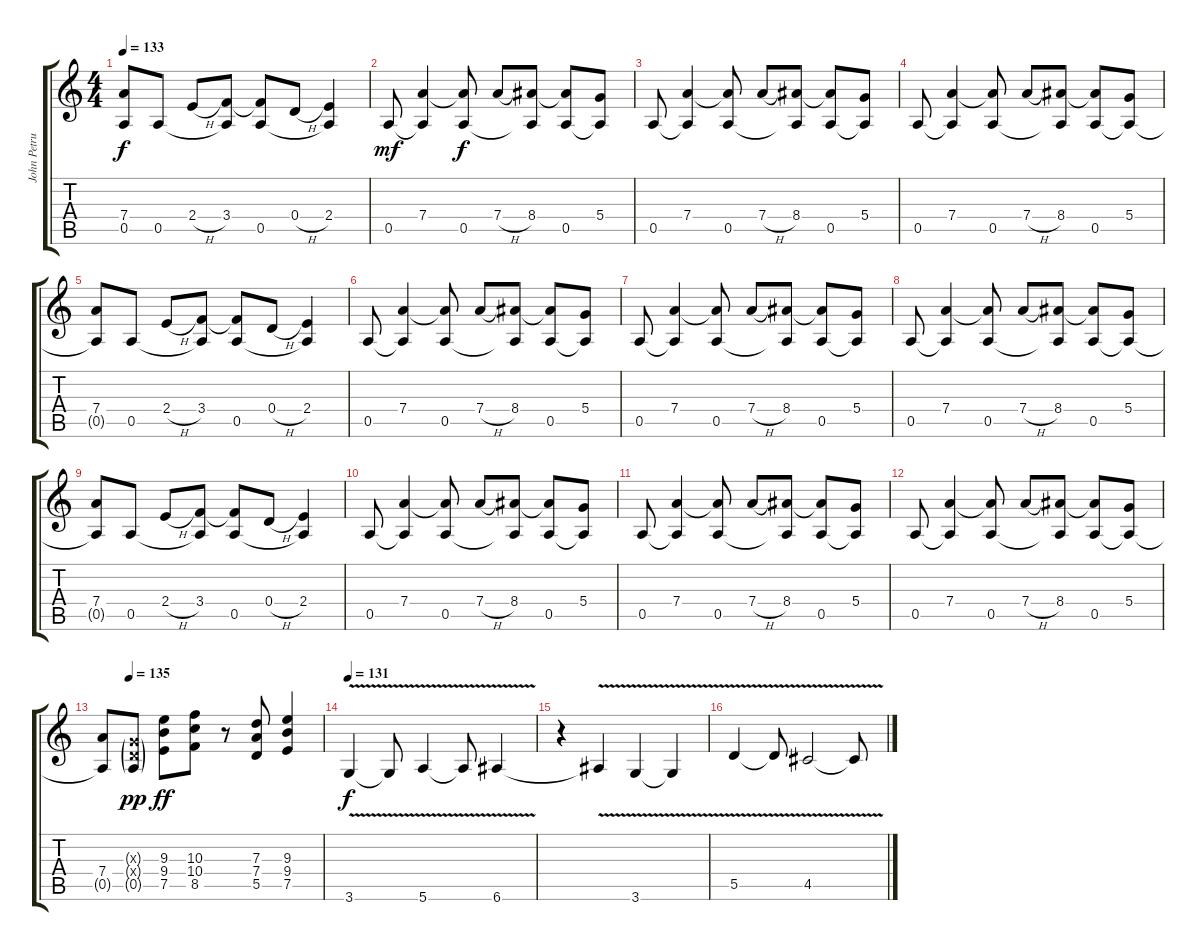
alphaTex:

\track ("John Petrucci" "John Petru") {instrument distortionguitar}
\staff {score tabs}
\tuning (E4 B3 G3 D3 A2 E2) {hide}
\ts (4 4)
\tempo 133
\clef g2
\ks c
(7.4 0.5{t}).8{dy f} 0.5.8 2.4{h}.8 (3.4 0.5{t}).8 (3.4{t} 0.5).8 0.4{h}.8 (2.4 0.5{t}).4 |
0.5.8{dy mf volume 9} (7.4 0.5{t}).4 (7.4{t} 0.5).8{dy f} 7.4{h}.8 (8.4 0.5{t}).8 (8.4{t} 0.5).8 (5.4 0.5{t}).8 |
0.5.8 (7.4 0.5{t}).4 (7.4{t} 0.5).8 7.4{h}.8 (8.4 0.5{t}).8 (8.4{t} 0.5).8 (5.4 0.5{t}).8 |
0.5.8 (7.4 0.5{t}).4 (7.4{t} 0.5).8 7.4{h}.8 (8.4 0.5{t}).8 (8.4{t} 0.5).8 (5.4 0.5{t}).8 |
(7.4 0.5{t}).8 0.5.8 2.4{h}.8 (3.4 0.5{t}).8 (3.4{t} 0.5).8 0.4{h}.8 (2.4 0.5{t}).4 |
0.5.8{volume 10} (7.4 0.5{t}).4 (7.4{t} 0.5).8 7.4{h}.8 (8.4 0.5{t}).8 (8.4{t} 0.5).8 (5.4 0.5{t}).8 |
0.5.8 (7.4 0.5{t}).4 (7.4{t} 0.5).8 7.4{h}.8 (8.4 0.5{t}).8 (8.4{t} 0.5).8 (5.4 0.5{t}).8 |
0.5.8 (7.4 0.5{t}).4 (7.4{t} 0.5).8 7.4{h}.8 (8.4 0.5{t}).8 (8.4{t} 0.5).8 (5.4 0.5{t}).8 |
(7.4 0.5{t}).8 0.5.8 2.4{h}.8 (3.4 0.5{t}).8 (3.4{t} 0.5).8 0.4{h}.8 (2.4 0.5{t}).4 |
0.5.8{volume 12} (7.4 0.5{t}).4 (7.4{t} 0.5).8 7.4{h}.8 (8.4 0.5{t}).8 (8.4{t} 0.5).8 (5.4 0.5{t}).8 |
0.5.8 (7.4 0.5{t}).4 (7.4{t} 0.5).8 7.4{h}.8 (8.4 0.5{t}).8 (8.4{t} 0.5).8 (5.4 0.5{t}).8 |
0.5.8 (7.4 0.5{t}).4 (7.4{t} 0.5).8 7.4{h}.8 (8.4 0.5{t}).8 (8.4{t} 0.5).8 (5.4 0.5{t}).8 |
\tempo (135 0.125)
(7.4 0.5{t}).8 (0.3{g x} 0.4{g x} 0.5{g}).8{dy pp volume 16 balance 11 instrument distortionguitar} (9.3 9.4 7.5).8{dy ff} (10.3 10.4 8.5).8 r.8 (7.3 7.4 5.5).8 (9.3 9.4 7.5).4 |
\tempo 131
3.6{v}.4{dy f} 3.6{t}.8 5.6{v}.4 5.6{t}.8 6.6{v}.4 |
r.4 6.6{t}.4 3.6{v}.4 3.6{t}.4 |
5.5{v}.4 5.5{t}.8 4.5{v}.2 4.5{t}.8
